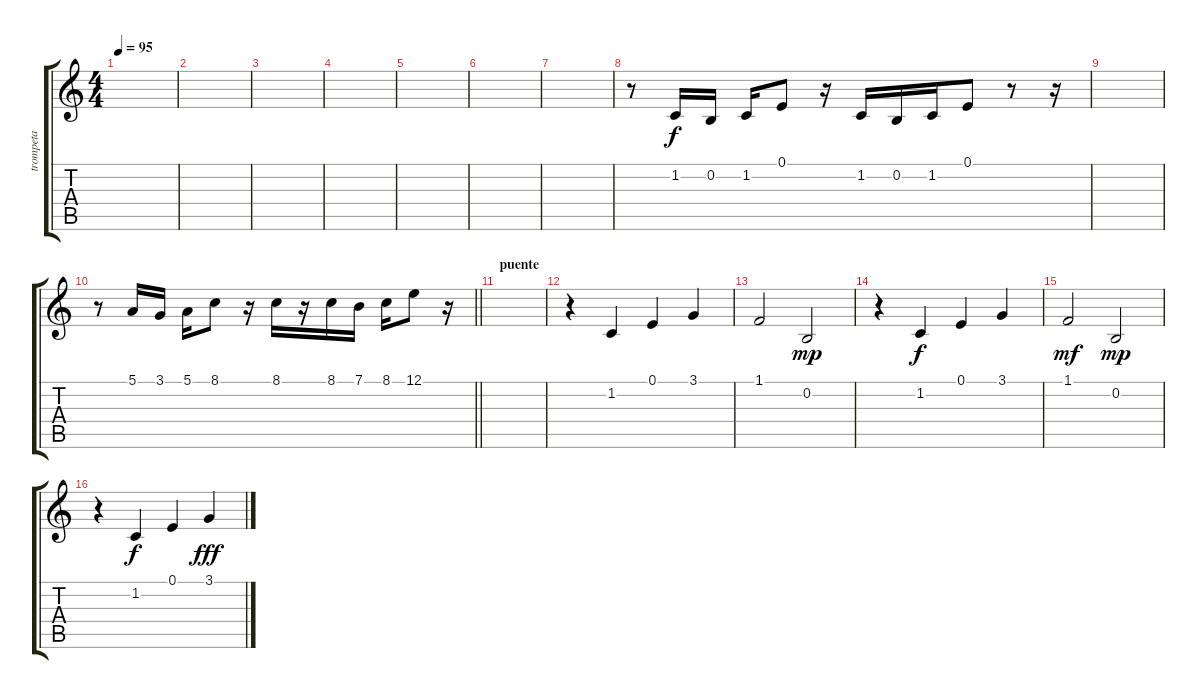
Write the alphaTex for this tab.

\track ("trompeta" "trompeta") {instrument trumpet}
\staff {score tabs}
\tuning (E4 B3 G3 D3 A2 E2) {hide}
\ts (4 4)
\tempo 95
\clef g2
\ks c
|
|
|
|
|
|
|
r.8 1.2.16 0.2.16 1.2.16 0.1.8 r.16 1.2.16 0.2.16 1.2.16 0.1.8 r.8 r.16 |
|
\barLineRight lightlight
r.8 5.1.16 3.1.16 5.1.16 8.1.8 r.16 8.1.16 r.16 8.1.16 7.1.16 8.1.16 12.1.8 r.16 |
\section ("" "puente")
|
r.4{volume 9} 1.2.4{volume 15} 0.1.4 3.1.4 |
1.1.2 0.2.2{dy mp} |
r.4{volume 9} 1.2.4{dy f volume 15} 0.1.4 3.1.4 |
1.1.2{dy mf} 0.2.2{dy mp} |
r.4{volume 10} 1.2.4{dy f volume 15} 0.1.4 3.1.4{dy fff}
